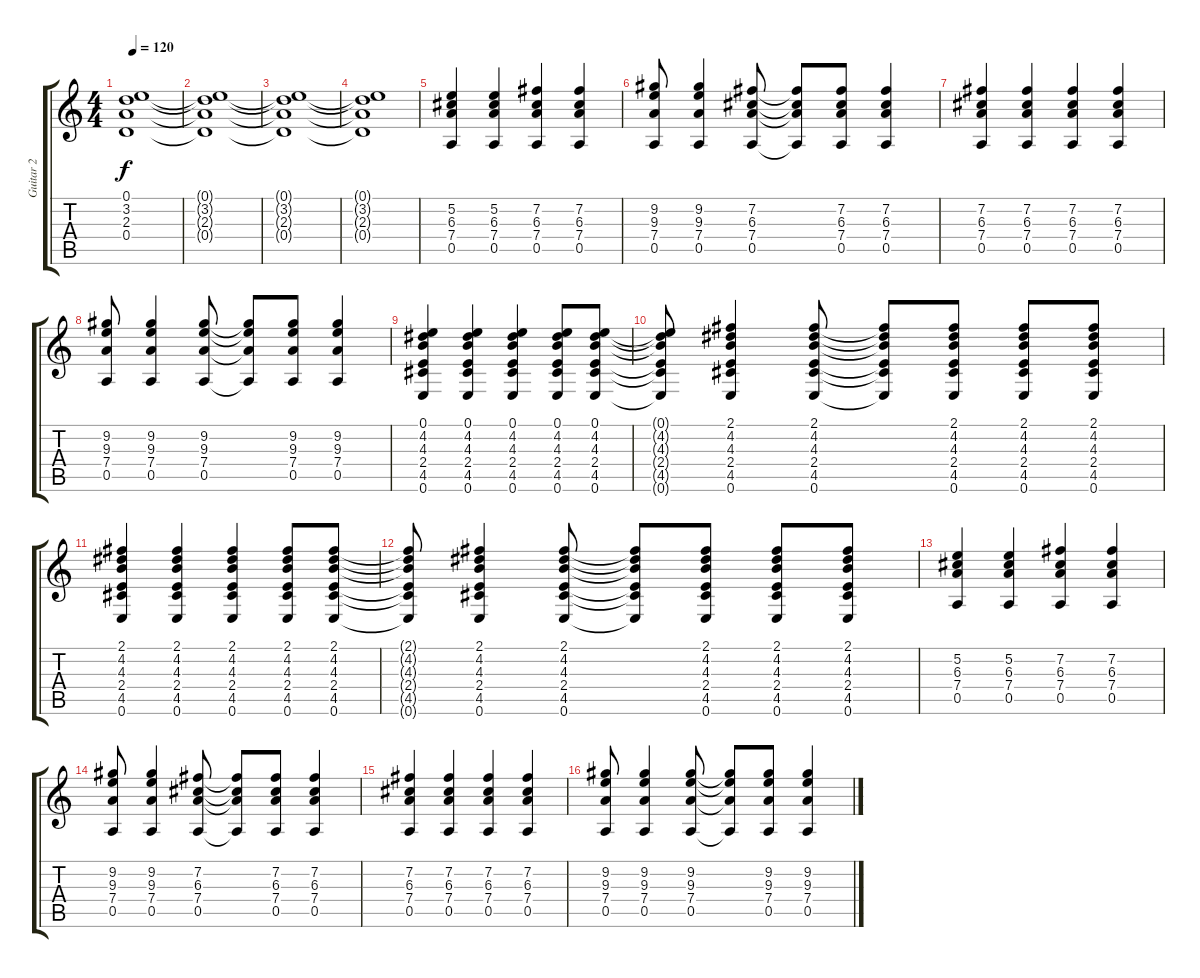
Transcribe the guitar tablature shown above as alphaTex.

\track ("Guitar 2" "Guitar 2") {instrument acousticguitarsteel}
\staff {score tabs}
\tuning (E4 B3 G3 D3 A2 E2) {hide}
\ts (4 4)
\tempo 120
\clef g2
\ks c
(0.1 3.2 2.3 0.4).1{dy f} |
(0.1{t} 3.2{t} 2.3{t} 0.4{t}).1 |
(0.1{t} 3.2{t} 2.3{t} 0.4{t}).1 |
(0.1{t} 3.2{t} 2.3{t} 0.4{t}).1 |
(5.2 6.3 7.4 0.5).4 (5.2 6.3 7.4 0.5).4 (7.2 6.3 7.4 0.5).4 (7.2 6.3 7.4 0.5).4 |
(9.2 9.3 7.4 0.5).8 (9.2 9.3 7.4 0.5).4 (7.2 6.3 7.4 0.5).8 (7.2{t} 6.3{t} 7.4{t} 0.5{t}).8 (7.2 6.3 7.4 0.5).8 (7.2 6.3 7.4 0.5).4 |
(7.2 6.3 7.4 0.5).4 (7.2 6.3 7.4 0.5).4 (7.2 6.3 7.4 0.5).4 (7.2 6.3 7.4 0.5).4 |
(9.2 9.3 7.4 0.5).8 (9.2 9.3 7.4 0.5).4 (9.2 9.3 7.4 0.5).8 (9.2{t} 9.3{t} 7.4{t} 0.5{t}).8 (9.2 9.3 7.4 0.5).8 (9.2 9.3 7.4 0.5).4 |
(0.1 4.2 4.3 2.4 4.5 0.6).4 (0.1 4.2 4.3 2.4 4.5 0.6).4 (0.1 4.2 4.3 2.4 4.5 0.6).4 (0.1 4.2 4.3 2.4 4.5 0.6).8 (0.1 4.2 4.3 2.4 4.5 0.6).8 |
(0.1{t} 4.2{t} 4.3{t} 2.4{t} 4.5{t} 0.6{t}).8 (2.1 4.2 4.3 2.4 4.5 0.6).4 (2.1 4.2 4.3 2.4 4.5 0.6).8 (2.1{t} 4.2{t} 4.3{t} 2.4{t} 4.5{t} 0.6{t}).8 (2.1 4.2 4.3 2.4 4.5 0.6).8 (2.1 4.2 4.3 2.4 4.5 0.6).8 (2.1 4.2 4.3 2.4 4.5 0.6).8 |
(2.1 4.2 4.3 2.4 4.5 0.6).4 (2.1 4.2 4.3 2.4 4.5 0.6).4 (2.1 4.2 4.3 2.4 4.5 0.6).4 (2.1 4.2 4.3 2.4 4.5 0.6).8 (2.1 4.2 4.3 2.4 4.5 0.6).8 |
(2.1{t} 4.2{t} 4.3{t} 2.4{t} 4.5{t} 0.6{t}).8 (2.1 4.2 4.3 2.4 4.5 0.6).4 (2.1 4.2 4.3 2.4 4.5 0.6).8 (2.1{t} 4.2{t} 4.3{t} 2.4{t} 4.5{t} 0.6{t}).8 (2.1 4.2 4.3 2.4 4.5 0.6).8 (2.1 4.2 4.3 2.4 4.5 0.6).8 (2.1 4.2 4.3 2.4 4.5 0.6).8 |
(5.2 6.3 7.4 0.5).4 (5.2 6.3 7.4 0.5).4 (7.2 6.3 7.4 0.5).4 (7.2 6.3 7.4 0.5).4 |
(9.2 9.3 7.4 0.5).8 (9.2 9.3 7.4 0.5).4 (7.2 6.3 7.4 0.5).8 (7.2{t} 6.3{t} 7.4{t} 0.5{t}).8 (7.2 6.3 7.4 0.5).8 (7.2 6.3 7.4 0.5).4 |
(7.2 6.3 7.4 0.5).4 (7.2 6.3 7.4 0.5).4 (7.2 6.3 7.4 0.5).4 (7.2 6.3 7.4 0.5).4 |
(9.2 9.3 7.4 0.5).8 (9.2 9.3 7.4 0.5).4 (9.2 9.3 7.4 0.5).8 (9.2{t} 9.3{t} 7.4{t} 0.5{t}).8 (9.2 9.3 7.4 0.5).8 (9.2 9.3 7.4 0.5).4
